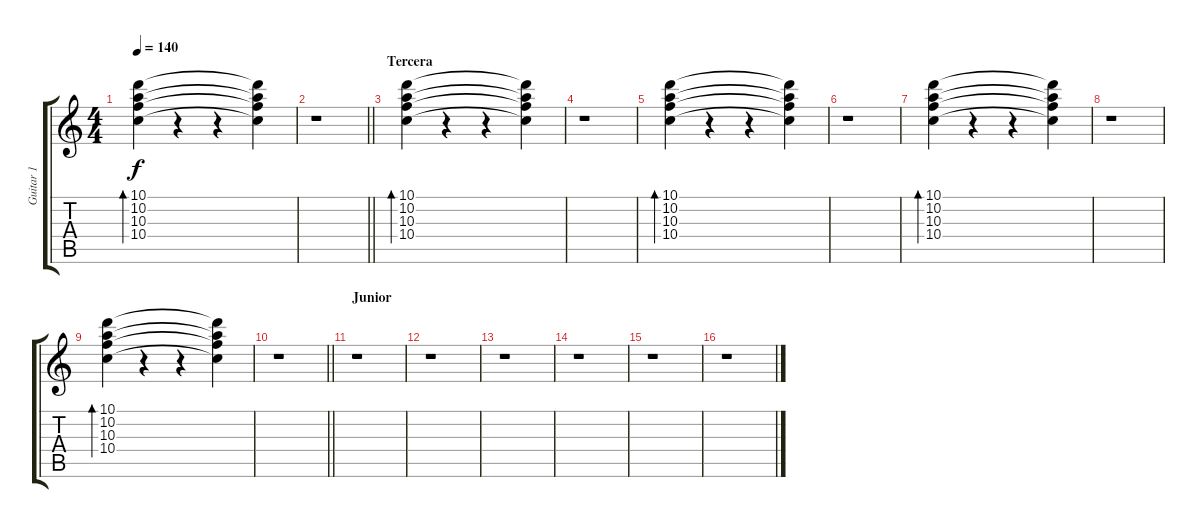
\track ("Guitar 1" "Guitar 1") {instrument electricguitarjazz}
\staff {score tabs}
\tuning (E4 B3 G3 D3 A2 E2) {hide}
\ts (4 4)
\tempo 140
\clef g2
\ks c
(10.1 10.2 10.3 10.4).4{bd 120 dy f} r.4 r.4 (10.1{t} 10.2{t} 10.3{t} 10.4{t}).4 |
\barLineRight lightlight
r.1 |
\section ("" "Tercera")
(10.1 10.2 10.3 10.4).4{bd 120} r.4 r.4 (10.1{t} 10.2{t} 10.3{t} 10.4{t}).4 |
r.1 |
(10.1 10.2 10.3 10.4).4{bd 120} r.4 r.4 (10.1{t} 10.2{t} 10.3{t} 10.4{t}).4 |
r.1 |
(10.1 10.2 10.3 10.4).4{bd 120} r.4 r.4 (10.1{t} 10.2{t} 10.3{t} 10.4{t}).4 |
r.1 |
(10.1 10.2 10.3 10.4).4{bd 120} r.4 r.4 (10.1{t} 10.2{t} 10.3{t} 10.4{t}).4 |
\barLineRight lightlight
r.1 |
\section ("" "Junior")
r.1 |
r.1 |
r.1 |
r.1 |
r.1 |
r.1
